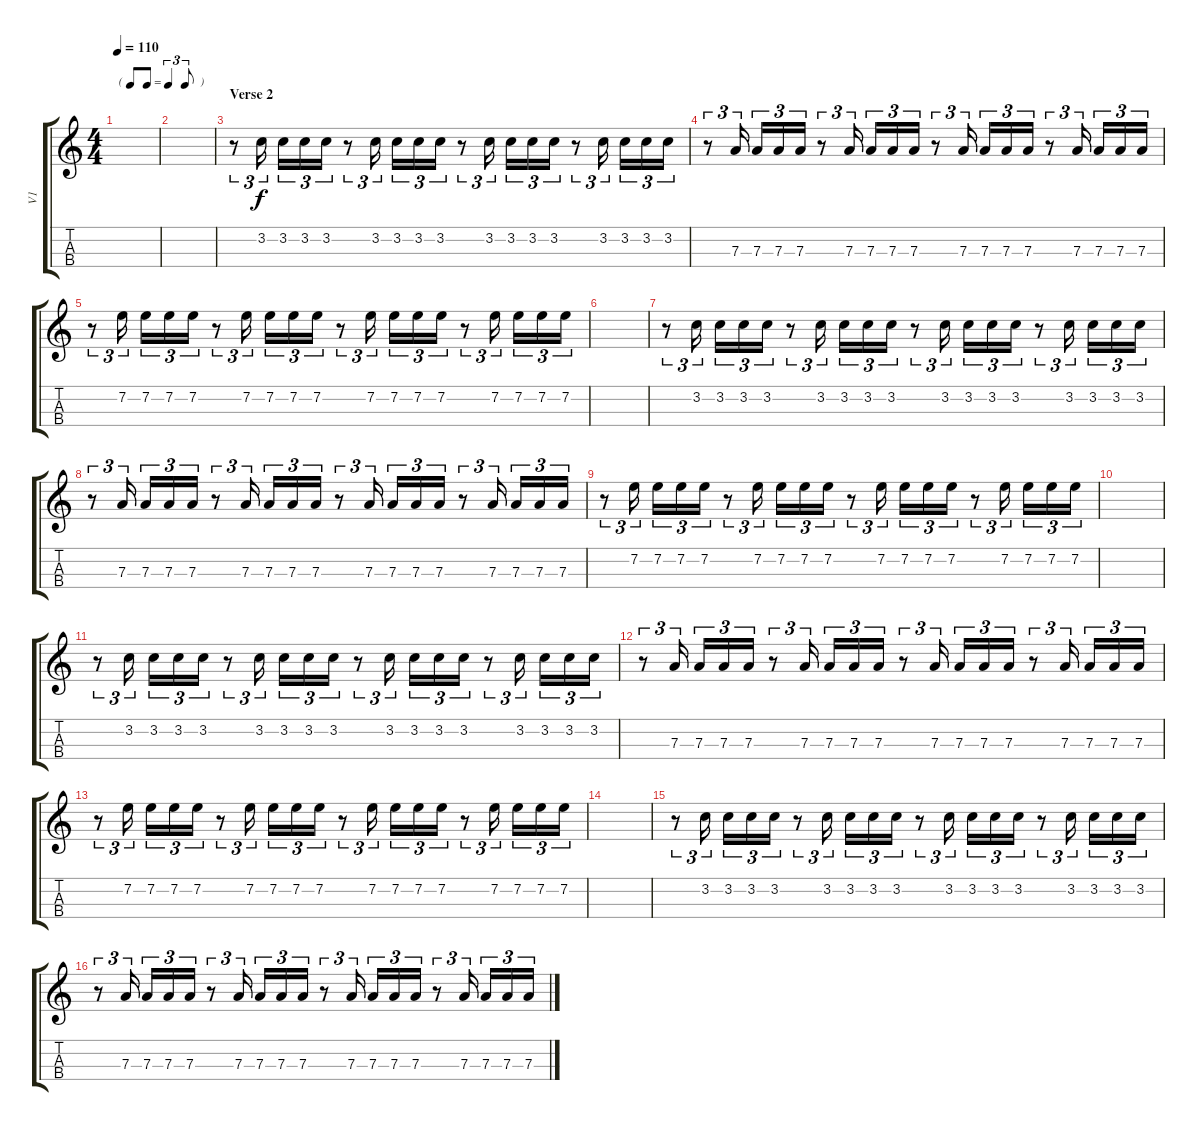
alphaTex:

\track ("V1" "V1") {instrument violin}
\staff {score tabs}
\tuning (E5 A4 D4 G3) {hide}
\ts (4 4)
\tf triplet8th
\tempo 110
\clef g2
\ks c
|
|
\section ("" "Verse 2")
r.8{tu (3 2)} 3.2.16{tu (3 2)} 3.2.16{tu (3 2)} 3.2.16{tu (3 2)} 3.2.16{tu (3 2)} r.8{tu (3 2)} 3.2.16{tu (3 2)} 3.2.16{tu (3 2)} 3.2.16{tu (3 2)} 3.2.16{tu (3 2)} r.8{tu (3 2)} 3.2.16{tu (3 2)} 3.2.16{tu (3 2)} 3.2.16{tu (3 2)} 3.2.16{tu (3 2)} r.8{tu (3 2)} 3.2.16{tu (3 2)} 3.2.16{tu (3 2)} 3.2.16{tu (3 2)} 3.2.16{tu (3 2)} |
r.8{tu (3 2)} 7.3.16{tu (3 2)} 7.3.16{tu (3 2)} 7.3.16{tu (3 2)} 7.3.16{tu (3 2)} r.8{tu (3 2)} 7.3.16{tu (3 2)} 7.3.16{tu (3 2)} 7.3.16{tu (3 2)} 7.3.16{tu (3 2)} r.8{tu (3 2)} 7.3.16{tu (3 2)} 7.3.16{tu (3 2)} 7.3.16{tu (3 2)} 7.3.16{tu (3 2)} r.8{tu (3 2)} 7.3.16{tu (3 2)} 7.3.16{tu (3 2)} 7.3.16{tu (3 2)} 7.3.16{tu (3 2)} |
r.8{tu (3 2)} 7.2.16{tu (3 2)} 7.2.16{tu (3 2)} 7.2.16{tu (3 2)} 7.2.16{tu (3 2)} r.8{tu (3 2)} 7.2.16{tu (3 2)} 7.2.16{tu (3 2)} 7.2.16{tu (3 2)} 7.2.16{tu (3 2)} r.8{tu (3 2)} 7.2.16{tu (3 2)} 7.2.16{tu (3 2)} 7.2.16{tu (3 2)} 7.2.16{tu (3 2)} r.8{tu (3 2)} 7.2.16{tu (3 2)} 7.2.16{tu (3 2)} 7.2.16{tu (3 2)} 7.2.16{tu (3 2)} |
|
r.8{tu (3 2)} 3.2.16{tu (3 2)} 3.2.16{tu (3 2)} 3.2.16{tu (3 2)} 3.2.16{tu (3 2)} r.8{tu (3 2)} 3.2.16{tu (3 2)} 3.2.16{tu (3 2)} 3.2.16{tu (3 2)} 3.2.16{tu (3 2)} r.8{tu (3 2)} 3.2.16{tu (3 2)} 3.2.16{tu (3 2)} 3.2.16{tu (3 2)} 3.2.16{tu (3 2)} r.8{tu (3 2)} 3.2.16{tu (3 2)} 3.2.16{tu (3 2)} 3.2.16{tu (3 2)} 3.2.16{tu (3 2)} |
r.8{tu (3 2)} 7.3.16{tu (3 2)} 7.3.16{tu (3 2)} 7.3.16{tu (3 2)} 7.3.16{tu (3 2)} r.8{tu (3 2)} 7.3.16{tu (3 2)} 7.3.16{tu (3 2)} 7.3.16{tu (3 2)} 7.3.16{tu (3 2)} r.8{tu (3 2)} 7.3.16{tu (3 2)} 7.3.16{tu (3 2)} 7.3.16{tu (3 2)} 7.3.16{tu (3 2)} r.8{tu (3 2)} 7.3.16{tu (3 2)} 7.3.16{tu (3 2)} 7.3.16{tu (3 2)} 7.3.16{tu (3 2)} |
r.8{tu (3 2)} 7.2.16{tu (3 2)} 7.2.16{tu (3 2)} 7.2.16{tu (3 2)} 7.2.16{tu (3 2)} r.8{tu (3 2)} 7.2.16{tu (3 2)} 7.2.16{tu (3 2)} 7.2.16{tu (3 2)} 7.2.16{tu (3 2)} r.8{tu (3 2)} 7.2.16{tu (3 2)} 7.2.16{tu (3 2)} 7.2.16{tu (3 2)} 7.2.16{tu (3 2)} r.8{tu (3 2)} 7.2.16{tu (3 2)} 7.2.16{tu (3 2)} 7.2.16{tu (3 2)} 7.2.16{tu (3 2)} |
|
r.8{tu (3 2)} 3.2.16{tu (3 2)} 3.2.16{tu (3 2)} 3.2.16{tu (3 2)} 3.2.16{tu (3 2)} r.8{tu (3 2)} 3.2.16{tu (3 2)} 3.2.16{tu (3 2)} 3.2.16{tu (3 2)} 3.2.16{tu (3 2)} r.8{tu (3 2)} 3.2.16{tu (3 2)} 3.2.16{tu (3 2)} 3.2.16{tu (3 2)} 3.2.16{tu (3 2)} r.8{tu (3 2)} 3.2.16{tu (3 2)} 3.2.16{tu (3 2)} 3.2.16{tu (3 2)} 3.2.16{tu (3 2)} |
r.8{tu (3 2)} 7.3.16{tu (3 2)} 7.3.16{tu (3 2)} 7.3.16{tu (3 2)} 7.3.16{tu (3 2)} r.8{tu (3 2)} 7.3.16{tu (3 2)} 7.3.16{tu (3 2)} 7.3.16{tu (3 2)} 7.3.16{tu (3 2)} r.8{tu (3 2)} 7.3.16{tu (3 2)} 7.3.16{tu (3 2)} 7.3.16{tu (3 2)} 7.3.16{tu (3 2)} r.8{tu (3 2)} 7.3.16{tu (3 2)} 7.3.16{tu (3 2)} 7.3.16{tu (3 2)} 7.3.16{tu (3 2)} |
r.8{tu (3 2)} 7.2.16{tu (3 2)} 7.2.16{tu (3 2)} 7.2.16{tu (3 2)} 7.2.16{tu (3 2)} r.8{tu (3 2)} 7.2.16{tu (3 2)} 7.2.16{tu (3 2)} 7.2.16{tu (3 2)} 7.2.16{tu (3 2)} r.8{tu (3 2)} 7.2.16{tu (3 2)} 7.2.16{tu (3 2)} 7.2.16{tu (3 2)} 7.2.16{tu (3 2)} r.8{tu (3 2)} 7.2.16{tu (3 2)} 7.2.16{tu (3 2)} 7.2.16{tu (3 2)} 7.2.16{tu (3 2)} |
|
r.8{tu (3 2)} 3.2.16{tu (3 2)} 3.2.16{tu (3 2)} 3.2.16{tu (3 2)} 3.2.16{tu (3 2)} r.8{tu (3 2)} 3.2.16{tu (3 2)} 3.2.16{tu (3 2)} 3.2.16{tu (3 2)} 3.2.16{tu (3 2)} r.8{tu (3 2)} 3.2.16{tu (3 2)} 3.2.16{tu (3 2)} 3.2.16{tu (3 2)} 3.2.16{tu (3 2)} r.8{tu (3 2)} 3.2.16{tu (3 2)} 3.2.16{tu (3 2)} 3.2.16{tu (3 2)} 3.2.16{tu (3 2)} |
r.8{tu (3 2)} 7.3.16{tu (3 2)} 7.3.16{tu (3 2)} 7.3.16{tu (3 2)} 7.3.16{tu (3 2)} r.8{tu (3 2)} 7.3.16{tu (3 2)} 7.3.16{tu (3 2)} 7.3.16{tu (3 2)} 7.3.16{tu (3 2)} r.8{tu (3 2)} 7.3.16{tu (3 2)} 7.3.16{tu (3 2)} 7.3.16{tu (3 2)} 7.3.16{tu (3 2)} r.8{tu (3 2)} 7.3.16{tu (3 2)} 7.3.16{tu (3 2)} 7.3.16{tu (3 2)} 7.3.16{tu (3 2)}
